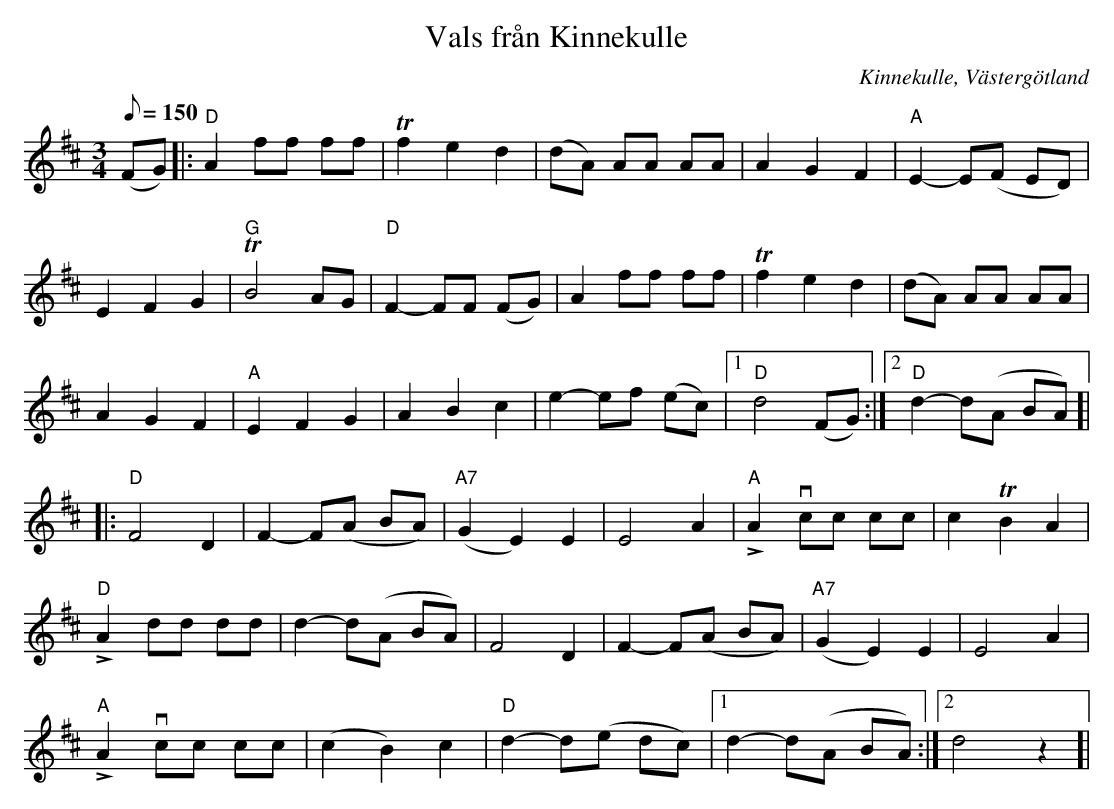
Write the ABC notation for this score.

X:1
T:Vals från Kinnekulle
O:Kinnekulle, Västergötland
M:3/4
L:1/8
K:D
Q:150
(FG)|:"D"A2 ff ff|Tf2 e2 d2|(dA) AA AA|A2 G2 F2|"A"E2- E(F ED)|
E2 F2 G2|"G"TB4 AG|"D"F2- FF (FG)|A2 ff ff|Tf2 e2 d2|(dA) AA AA|
A2 G2 F2|"A"E2 F2 G2|A2 B2 c2|e2- ef (ec)|1"D"d4 (FG):|2"D"d2- d(A BA)]|
|:"D"F4 D2|F2- F(A BA)|"A7"(G2 E2) E2|E4 A2|"A"LA2 vcc cc|c2 TB2 A2|
"D"LA2 dd dd|d2- d(A BA)|F4 D2|F2- F(A BA)|"A7"(G2 E2) E2|E4 A2|
"A"LA2 vcc cc|(c2 B2) c2|"D"d2- d(e dc)|1d2- d(A BA):|2d4 z2]|
